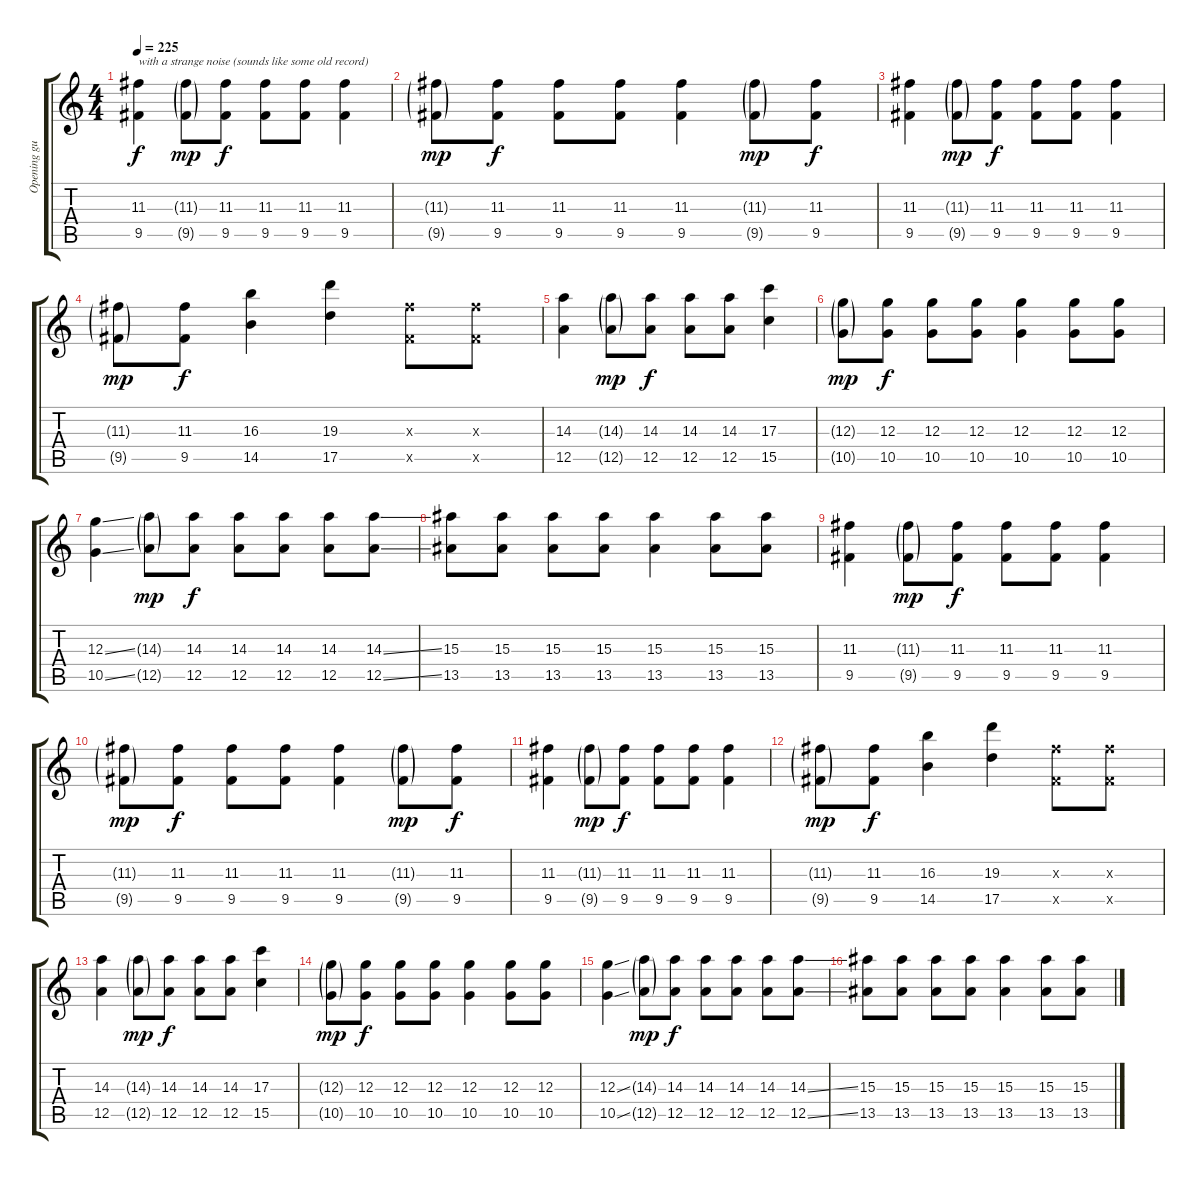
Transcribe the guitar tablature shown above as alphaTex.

\track ("Opening guitar 1" "Opening gu") {instrument overdrivenguitar}
\staff {score tabs}
\tuning (E4 B3 G3 D3 A2 E2) {hide}
\ts (4 4)
\tempo 225
\clef g2
\ks c
(11.3 9.5).4{txt "with a strange noise (sounds like some old record)" dy f instrument overdrivenguitar} (11.3{g} 9.5{g}).8{dy mp} (11.3 9.5).8{dy f} (11.3 9.5).8 (11.3 9.5).8 (11.3 9.5).4 |
(11.3{g} 9.5{g}).8{dy mp} (11.3 9.5).8{dy f} (11.3 9.5).8 (11.3 9.5).8 (11.3 9.5).4 (11.3{g} 9.5{g}).8{dy mp} (11.3 9.5).8{dy f} |
(11.3 9.5).4 (11.3{g} 9.5{g}).8{dy mp} (11.3 9.5).8{dy f} (11.3 9.5).8 (11.3 9.5).8 (11.3 9.5).4 |
(11.3{g} 9.5{g}).8{dy mp} (11.3 9.5).8{dy f} (16.3 14.5).4 (19.3 17.5).4 (11.3{x} 9.5{x}).8 (11.3{x} 9.5{x}).8 |
(14.3 12.5).4 (14.3{g} 12.5{g}).8{dy mp} (14.3 12.5).8{dy f} (14.3 12.5).8 (14.3 12.5).8 (17.3 15.5).4 |
(12.3{g} 10.5{g}).8{dy mp} (12.3 10.5).8{dy f} (12.3 10.5).8 (12.3 10.5).8 (12.3 10.5).4 (12.3 10.5).8 (12.3 10.5).8 |
(12.3{ss} 10.5{ss}).4 (14.3{g} 12.5{g}).8{dy mp} (14.3 12.5).8{dy f} (14.3 12.5).8 (14.3 12.5).8 (14.3 12.5).8 (14.3{ss} 12.5{ss}).8 |
(15.3 13.5).8 (15.3 13.5).8 (15.3 13.5).8 (15.3 13.5).8 (15.3 13.5).4 (15.3 13.5).8 (15.3 13.5).8 |
(11.3 9.5).4 (11.3{g} 9.5{g}).8{dy mp} (11.3 9.5).8{dy f} (11.3 9.5).8 (11.3 9.5).8 (11.3 9.5).4 |
(11.3{g} 9.5{g}).8{dy mp} (11.3 9.5).8{dy f} (11.3 9.5).8 (11.3 9.5).8 (11.3 9.5).4 (11.3{g} 9.5{g}).8{dy mp} (11.3 9.5).8{dy f} |
(11.3 9.5).4 (11.3{g} 9.5{g}).8{dy mp} (11.3 9.5).8{dy f} (11.3 9.5).8 (11.3 9.5).8 (11.3 9.5).4 |
(11.3{g} 9.5{g}).8{dy mp} (11.3 9.5).8{dy f} (16.3 14.5).4 (19.3 17.5).4 (11.3{x} 9.5{x}).8 (11.3{x} 9.5{x}).8 |
(14.3 12.5).4 (14.3{g} 12.5{g}).8{dy mp} (14.3 12.5).8{dy f} (14.3 12.5).8 (14.3 12.5).8 (17.3 15.5).4 |
(12.3{g} 10.5{g}).8{dy mp} (12.3 10.5).8{dy f} (12.3 10.5).8 (12.3 10.5).8 (12.3 10.5).4 (12.3 10.5).8 (12.3 10.5).8 |
(12.3{ss} 10.5{ss}).4 (14.3{g} 12.5{g}).8{dy mp} (14.3 12.5).8{dy f} (14.3 12.5).8 (14.3 12.5).8 (14.3 12.5).8 (14.3{ss} 12.5{ss}).8 |
(15.3 13.5).8 (15.3 13.5).8 (15.3 13.5).8 (15.3 13.5).8 (15.3 13.5).4 (15.3 13.5).8 (15.3 13.5).8
